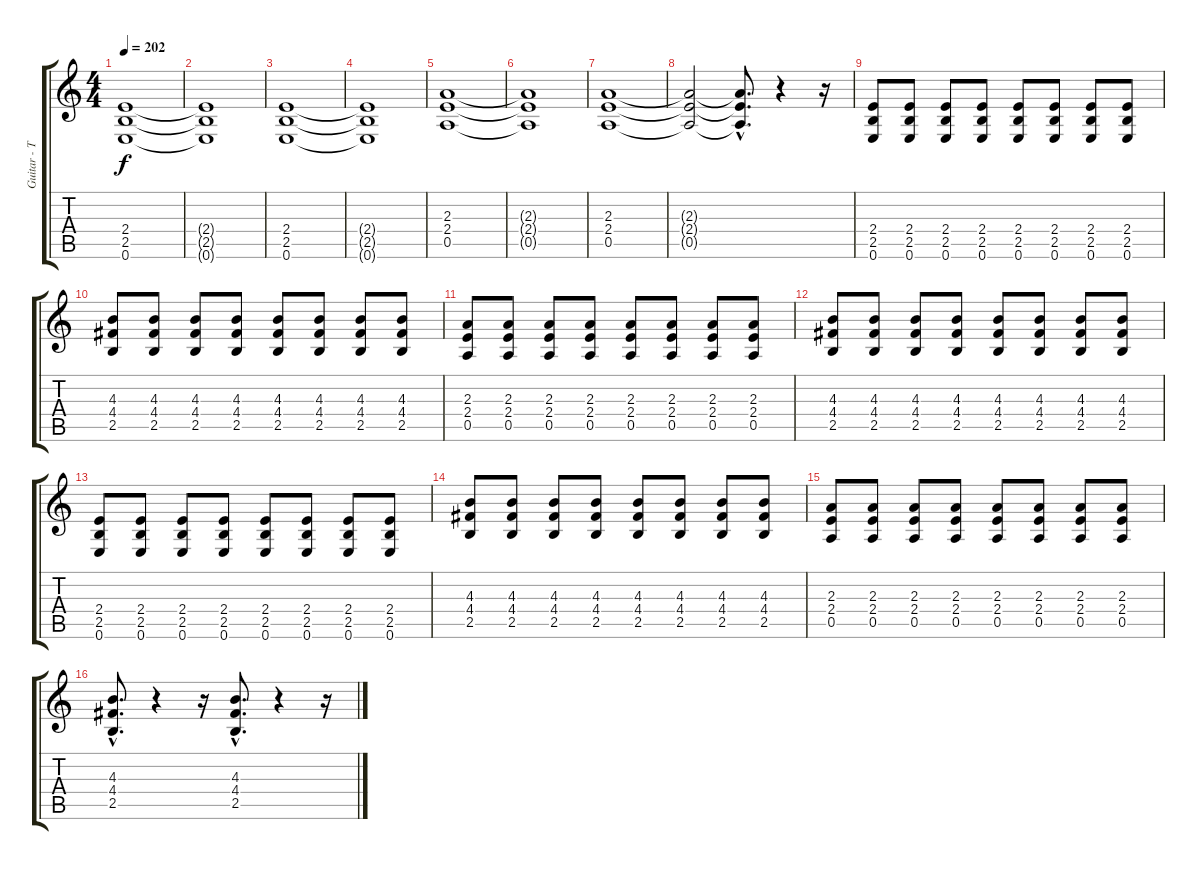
\track ("Guitar - Tom Mattew Delonge" "Guitar - T") {instrument overdrivenguitar}
\staff {score tabs}
\tuning (E4 B3 G3 D3 A2 E2) {hide}
\ts (4 4)
\tempo 202
\clef g2
\ks c
(2.4 2.5 0.6).1{dy f} |
(2.4{t} 2.5{t} 0.6{t}).1 |
(2.4 2.5 0.6).1 |
(2.4{t} 2.5{t} 0.6{t}).1 |
(2.3 2.4 0.5).1 |
(2.3{t} 2.4{t} 0.5{t}).1 |
(2.3 2.4 0.5).1 |
(2.3{t} 2.4{t} 0.5{t}).2 (2.3{hac t} 2.4{hac t} 0.5{hac t}).8{d} r.4 r.16 |
(2.4 2.5 0.6).8 (2.4 2.5 0.6).8 (2.4 2.5 0.6).8 (2.4 2.5 0.6).8 (2.4 2.5 0.6).8 (2.4 2.5 0.6).8 (2.4 2.5 0.6).8 (2.4 2.5 0.6).8 |
(4.3 4.4 2.5).8 (4.3 4.4 2.5).8 (4.3 4.4 2.5).8 (4.3 4.4 2.5).8 (4.3 4.4 2.5).8 (4.3 4.4 2.5).8 (4.3 4.4 2.5).8 (4.3 4.4 2.5).8 |
(2.3 2.4 0.5).8 (2.3 2.4 0.5).8 (2.3 2.4 0.5).8 (2.3 2.4 0.5).8 (2.3 2.4 0.5).8 (2.3 2.4 0.5).8 (2.3 2.4 0.5).8 (2.3 2.4 0.5).8 |
(4.3 4.4 2.5).8 (4.3 4.4 2.5).8 (4.3 4.4 2.5).8 (4.3 4.4 2.5).8 (4.3 4.4 2.5).8 (4.3 4.4 2.5).8 (4.3 4.4 2.5).8 (4.3 4.4 2.5).8 |
(2.4 2.5 0.6).8 (2.4 2.5 0.6).8 (2.4 2.5 0.6).8 (2.4 2.5 0.6).8 (2.4 2.5 0.6).8 (2.4 2.5 0.6).8 (2.4 2.5 0.6).8 (2.4 2.5 0.6).8 |
(4.3 4.4 2.5).8 (4.3 4.4 2.5).8 (4.3 4.4 2.5).8 (4.3 4.4 2.5).8 (4.3 4.4 2.5).8 (4.3 4.4 2.5).8 (4.3 4.4 2.5).8 (4.3 4.4 2.5).8 |
(2.3 2.4 0.5).8 (2.3 2.4 0.5).8 (2.3 2.4 0.5).8 (2.3 2.4 0.5).8 (2.3 2.4 0.5).8 (2.3 2.4 0.5).8 (2.3 2.4 0.5).8 (2.3 2.4 0.5).8 |
(4.3{hac} 4.4{hac} 2.5{hac}).8{d} r.4 r.16 (4.3{hac} 4.4{hac} 2.5{hac}).8{d} r.4 r.16
